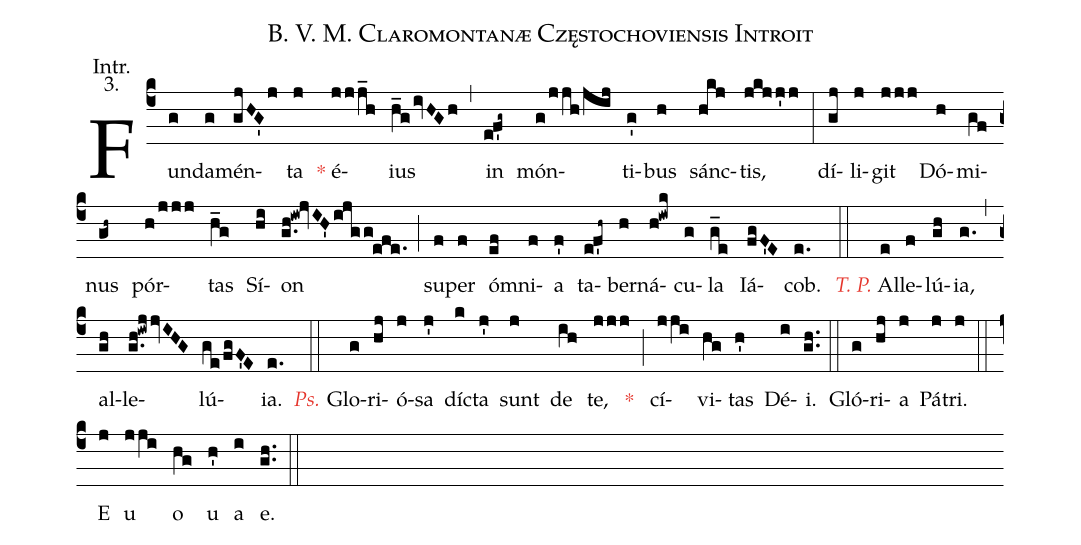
name: B. V. M. Claromontanæ Częstochoviensis Introit;
annotation: Intr.;
annotation: 3.;
%%
(c4) Fun(g)da(g)mén(gjHG'j)ta(j) <c>*</c> é(jjj_h)ius(h_givHGh) (,) in(ef'g~) món(g!/jjh!/jij)ti(g')bus(h)
sánc(hkj)tis,(jkjj'j) (:) dí(gj)li(j)git(jjj) Dó(h)mi(gf)nus(gh~) pór(h!/jjj)tas(h_g) Sí(hi)on(g.h!iw@jvIH'ijgg!efe.) (;)
su(f)per(f) óm(ef)ni(f)a(f') ta(ef'h~)ber(h)ná(h!iwk)cu(g)la(g_e) Iá(fgF'E)cob.(e.) (::) <c><i>T. P.</i></c> Al(e)le(f)lú(gh)ia,(g.) (,)
al(gh)le(g.h!iwjjvIHG)lú(ge!/fgF'E)ia.(e.) (::) <c><i>Ps.</i></c> Glo(g)ri(hj)ó(j)sa(j') díc(k)ta(j') sunt(j) de(ih) te,(jjj) <c>*</c>(;)
cí(jji)vi(hg)tas(h') Dé(i)i.(gh..) (::) Gló(g)ri(hj)a(j) Pá(j)tri.(j) (::) E(j) u(jji) o(hg) u(h') a(i) e.(gh..) (::)
